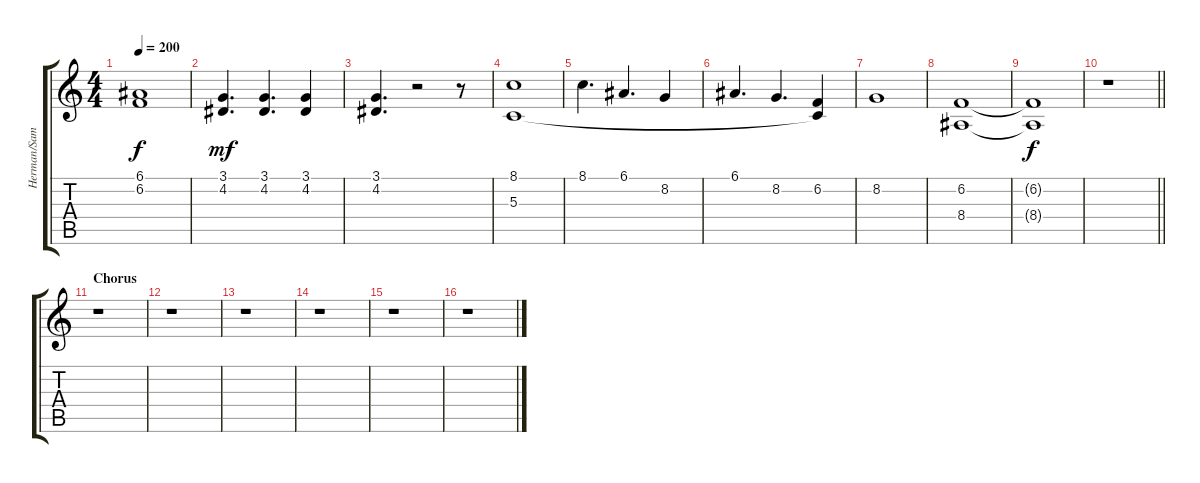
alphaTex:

\track ("Herman/Sam (Backing Vocals)" "Herman/Sam") {instrument choiraahs}
\staff {score tabs}
\tuning (E4 B3 G3 D3 A2 E2) {hide}
\ts (4 4)
\tempo 200
\clef g2
\ks aminor
(6.1{t} 6.2{t}).1{dy f} |
(3.1 4.2).4{d dy mf} (3.1 4.2).4{d} (3.1 4.2).4 |
(3.1 4.2).4{d} r.2 r.8 |
(8.1 5.3).1 |
8.1.4{d} 6.1.4{d} 8.2.4 |
6.1.4{d} 8.2.4{d} (6.2 5.3{t}).4 |
8.2.1 |
(6.2 8.4).1 |
(6.2{t} 8.4{t}).1{dy f} |
\barLineRight lightlight
r.1 |
\section ("" "Chorus")
r.1 |
r.1 |
r.1 |
r.1 |
r.1 |
r.1
